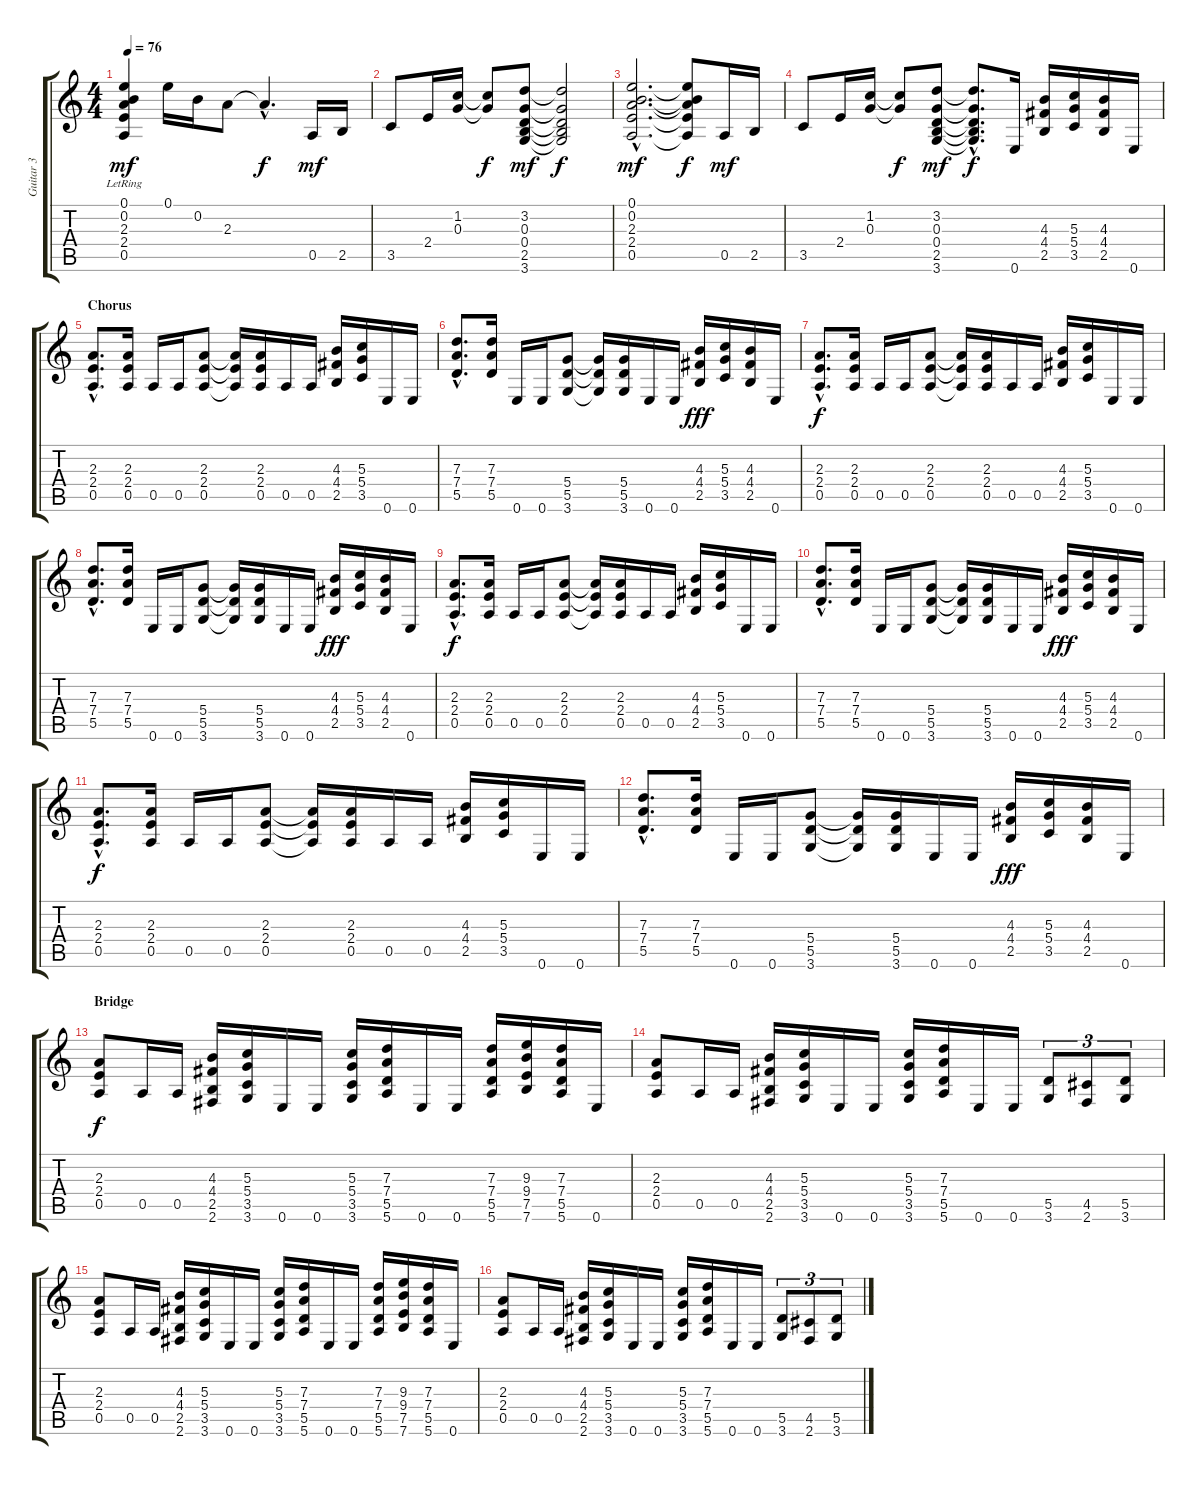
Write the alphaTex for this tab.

\track ("Guitar 3" "Guitar 3") {instrument electricguitarjazz}
\staff {score tabs}
\tuning (E4 B3 G3 D3 A2 E2) {hide}
\ts (4 4)
\tempo 76
\clef g2
\ks c
(0.1 0.2 2.3 2.4{lr} 0.5{lr}).4{dy mf} 0.1.16 0.2.16 2.3.8 2.3{hac t}.4{d dy f} 0.5.16{dy mf} 2.5.16 |
3.5.8 2.4.16 (1.2 0.3).16 (1.2{t} 0.3{t}).8{dy f} (3.2 0.3 0.4 2.5 3.6).8{dy mf} (3.2{t} 0.3{t} 0.4{t} 2.5{t} 3.6{t}).2{dy f} |
(0.1{hac} 0.2{hac} 2.3{hac} 2.4{hac} 0.5{hac}).2{d dy mf} (0.1{t} 0.2{t} 2.3{t} 2.4{t} 0.5{t}).8{dy f} 0.5.16{dy mf} 2.5.16 |
3.5.8 2.4.16 (1.2 0.3).16 (1.2{t} 0.3{t}).8{dy f} (3.2 0.3 0.4 2.5 3.6).8{dy mf} (3.2{hac t} 0.3{hac t} 0.4{hac t} 2.5{hac t} 3.6{hac t}).8{d dy f} 0.6.16{instrument distortionguitar} (4.3 4.4 2.5).16 (5.3 5.4 3.5).16 (4.3 4.4 2.5).16 0.6.16 |
\section ("" "Chorus")
(2.3{hac} 2.4{hac} 0.5{hac}).8{d} (2.3 2.4 0.5).16 0.5.16 0.5.16 (2.3 2.4 0.5).8 (2.3{t} 2.4{t} 0.5{t}).16 (2.3 2.4 0.5).16 0.5.16 0.5.16 (4.3 4.4 2.5).16 (5.3 5.4 3.5).16 0.6.16 0.6.16 |
(7.3{hac} 7.4{hac} 5.5{hac}).8{d} (7.3 7.4 5.5).16 0.6.16 0.6.16 (5.4 5.5 3.6).8 (5.4{t} 5.5{t} 3.6{t}).16 (5.4 5.5 3.6).16 0.6.16 0.6.16 (4.3 4.4 2.5).16{dy fff} (5.3 5.4 3.5).16 (4.3 4.4 2.5).16 0.6.16 |
(2.3{hac} 2.4{hac} 0.5{hac}).8{d dy f} (2.3 2.4 0.5).16 0.5.16 0.5.16 (2.3 2.4 0.5).8 (2.3{t} 2.4{t} 0.5{t}).16 (2.3 2.4 0.5).16 0.5.16 0.5.16 (4.3 4.4 2.5).16 (5.3 5.4 3.5).16 0.6.16 0.6.16 |
(7.3{hac} 7.4{hac} 5.5{hac}).8{d} (7.3 7.4 5.5).16 0.6.16 0.6.16 (5.4 5.5 3.6).8 (5.4{t} 5.5{t} 3.6{t}).16 (5.4 5.5 3.6).16 0.6.16 0.6.16 (4.3 4.4 2.5).16{dy fff} (5.3 5.4 3.5).16 (4.3 4.4 2.5).16 0.6.16 |
(2.3{hac} 2.4{hac} 0.5{hac}).8{d dy f} (2.3 2.4 0.5).16 0.5.16 0.5.16 (2.3 2.4 0.5).8 (2.3{t} 2.4{t} 0.5{t}).16 (2.3 2.4 0.5).16 0.5.16 0.5.16 (4.3 4.4 2.5).16 (5.3 5.4 3.5).16 0.6.16 0.6.16 |
(7.3{hac} 7.4{hac} 5.5{hac}).8{d} (7.3 7.4 5.5).16 0.6.16 0.6.16 (5.4 5.5 3.6).8 (5.4{t} 5.5{t} 3.6{t}).16 (5.4 5.5 3.6).16 0.6.16 0.6.16 (4.3 4.4 2.5).16{dy fff} (5.3 5.4 3.5).16 (4.3 4.4 2.5).16 0.6.16 |
(2.3{hac} 2.4{hac} 0.5{hac}).8{d dy f} (2.3 2.4 0.5).16 0.5.16 0.5.16 (2.3 2.4 0.5).8 (2.3{t} 2.4{t} 0.5{t}).16 (2.3 2.4 0.5).16 0.5.16 0.5.16 (4.3 4.4 2.5).16 (5.3 5.4 3.5).16 0.6.16 0.6.16 |
(7.3{hac} 7.4{hac} 5.5{hac}).8{d} (7.3 7.4 5.5).16 0.6.16 0.6.16 (5.4 5.5 3.6).8 (5.4{t} 5.5{t} 3.6{t}).16 (5.4 5.5 3.6).16 0.6.16 0.6.16 (4.3 4.4 2.5).16{dy fff} (5.3 5.4 3.5).16 (4.3 4.4 2.5).16 0.6.16 |
\section ("" "Bridge")
(2.3 2.4 0.5).8{dy f} 0.5.16 0.5.16 (4.3 4.4 2.5 2.6).16 (5.3 5.4 3.5 3.6).16 0.6.16 0.6.16 (5.3 5.4 3.5 3.6).16 (7.3 7.4 5.5 5.6).16 0.6.16 0.6.16 (7.3 7.4 5.5 5.6).16 (9.3 9.4 7.5 7.6).16 (7.3 7.4 5.5 5.6).16 0.6.16 |
(2.3 2.4 0.5).8 0.5.16 0.5.16 (4.3 4.4 2.5 2.6).16 (5.3 5.4 3.5 3.6).16 0.6.16 0.6.16 (5.3 5.4 3.5 3.6).16 (7.3 7.4 5.5 5.6).16 0.6.16 0.6.16 (5.5 3.6).8{tu (3 2)} (4.5 2.6).8{tu (3 2)} (5.5 3.6).8{tu (3 2)} |
(2.3 2.4 0.5).8 0.5.16 0.5.16 (4.3 4.4 2.5 2.6).16 (5.3 5.4 3.5 3.6).16 0.6.16 0.6.16 (5.3 5.4 3.5 3.6).16 (7.3 7.4 5.5 5.6).16 0.6.16 0.6.16 (7.3 7.4 5.5 5.6).16 (9.3 9.4 7.5 7.6).16 (7.3 7.4 5.5 5.6).16 0.6.16 |
(2.3 2.4 0.5).8 0.5.16 0.5.16 (4.3 4.4 2.5 2.6).16 (5.3 5.4 3.5 3.6).16 0.6.16 0.6.16 (5.3 5.4 3.5 3.6).16 (7.3 7.4 5.5 5.6).16 0.6.16 0.6.16 (5.5 3.6).8{tu (3 2)} (4.5 2.6).8{tu (3 2)} (5.5 3.6).8{tu (3 2)}
